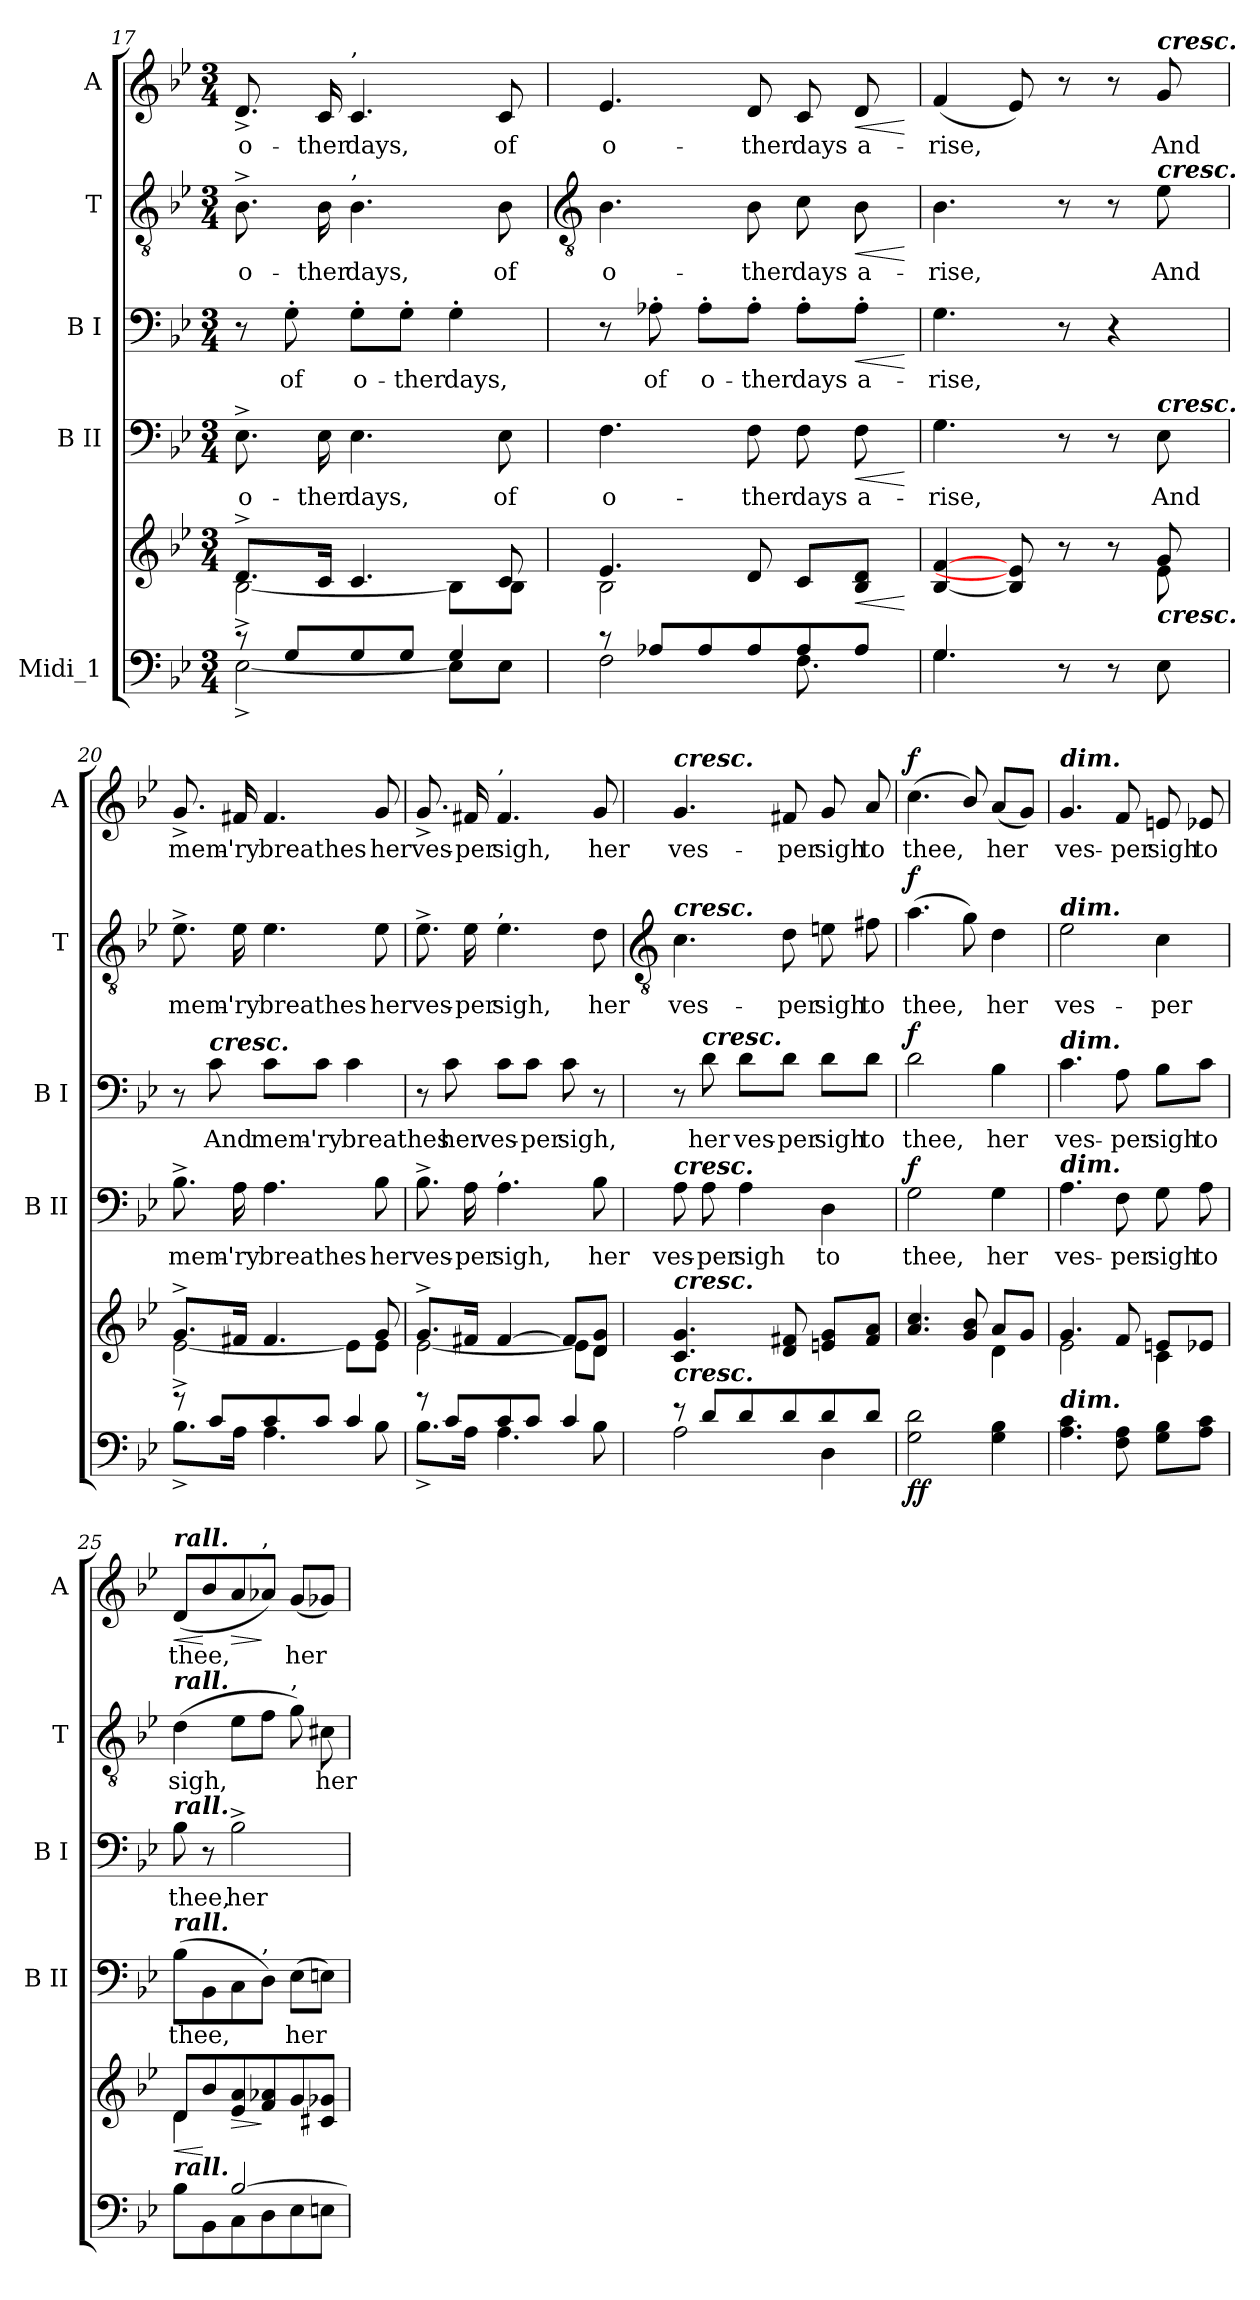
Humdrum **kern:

**kern	**kern	**dynam	**kern	**text	**dynam	**kern	**text	**dynam	**kern	**text	**dynam	**kern	**text	**dynam
*part5	*part5	*part5	*part4	*part4	*part4	*part3	*part3	*part3	*part2	*part2	*part2	*part1	*part1	*part1
*staff6	*staff5	*staff5/6	*staff4	*staff4	*staff4	*staff3	*staff3	*staff3	*staff2	*staff2	*staff2	*staff1	*staff1	*staff1
*I"Midi_1	*	*	*I"B II	*	*	*I"B I	*	*	*I"T	*	*	*I"A	*	*
*	*	*	*I'B II	*	*	*I'B I	*	*	*I'T	*	*	*I'A	*	*
*clefF4	*clefG2	*	*clefF4	*	*	*clefF4	*	*	*clefGv2	*	*	*clefG2	*	*
*k[b-e-]	*k[b-e-]	*	*k[b-e-]	*	*	*k[b-e-]	*	*	*k[b-e-]	*	*	*k[b-e-]	*	*
*B-:	*B-:	*	*B-:	*	*	*B-:	*	*	*B-:	*	*	*B-:	*	*
*M3/4	*M3/4	*	*M3/4	*	*	*M3/4	*	*	*M3/4	*	*	*M3/4	*	*
=17	=17	=17	=17	=17	=17	=17	=17	=17	=17	=17	=17	=17	=17	=17
*^	*^	*	*	*	*	*	*	*	*	*	*	*	*	*
!	!	!	!	!	!	!LO:LY:b	!	!	!	!	!	!LO:LY:b	!	!	!LO:LY:b	!
8r	[2E-^\	8.d^/L	[2B-^\	.	8.E-^	o-	.	8r	.	.	8.B-^	o-	.	8.d^	o-	.
!	!	!	!	!	!	!	!	!	!LO:LY:b	!	!	!	!	!	!	!
8G/L	.	.	.	.	.	.	.	8G'	of	.	.	.	.	.	.	.
!	!	!	!	!	!	!LO:LY:b	!	!	!	!	!	!LO:LY:b	!	!	!LO:LY:b	!
.	.	16c/J	.	.	16E-	-ther	.	.	.	.	16B-	-ther	.	16c	-ther	.
!	!	!	!	!	!	!	!	!	!	!	!	!	!	!LO:TX:a:t=,	!	!
!	!	!	!	!	!	!	!	!	!	!	!LO:TX:a:t=,	!	!	!	!	!
!	!	!	!	!	!	!LO:LY:b	!	!	!LO:LY:b	!	!	!LO:LY:b	!	!	!LO:LY:b	!
8G/	.	4.c/	.	.	4.E-	days,	.	8G'\L	o-	.	4.B-	days,	.	4.c	days,	.
!	!	!	!	!	!	!	!	!	!LO:LY:b	!	!	!	!	!	!	!
8G/J	.	.	.	.	.	.	.	8G'\J	-ther	.	.	.	.	.	.	.
!	!	!	!	!	!	!	!	!	!LO:LY:b	!	!	!	!	!	!	!
4G/	8E-\L]	.	8B-\L]	.	.	.	.	4G'	days,	.	.	.	.	.	.	.
!	!	!	!	!	!	!LO:LY:b	!	!	!	!	!	!LO:LY:b	!	!	!LO:LY:b	!
.	8E-\J	8c/	8B-\J	.	8E-	of	.	.	.	.	8B-	of	.	8c	of	.
!!LO:LB:g=z
=18	=18	=18	=18	=18	=18	=18	=18	=18	=18	=18	=18	=18	=18	=18	=18	=18
*	*	*	*	*	*	*	*	*	*	*	*clefGv2	*	*	*	*	*
!	!	!	!	!	!	!LO:LY:b	!	!	!	!	!	!LO:LY:b	!	!	!LO:LY:b	!
8r	2F\	4.e-/	2B-\	.	4.F	o-	.	8r	.	.	4.B-	o-	.	4.e-	o-	.
!	!	!	!	!	!	!	!	!	!LO:LY:b	!	!	!	!	!	!	!
8A-X/L	.	.	.	.	.	.	.	8A-X'	of	.	.	.	.	.	.	.
!	!	!	!	!	!	!	!	!	!LO:LY:b	!	!	!	!	!	!	!
8A-/	.	.	.	.	.	.	.	8A-'\L	o-	.	.	.	.	.	.	.
!	!	!	!	!	!	!LO:LY:b	!	!	!LO:LY:b	!	!	!LO:LY:b	!	!	!LO:LY:b	!
8A-/	.	8d/	.	.	8F	-ther	.	8A-'\J	-ther	.	8B-	-ther	.	8d	-ther	.
!	!	!	!	!	!	!LO:LY:b	!	!	!LO:LY:b	!	!	!LO:LY:b	!	!	!LO:LY:b	!
8A-/	8.F\	8c/L	4ryy	.	8F	days	.	8A-'\L	days	.	8c	days	.	8c	days	.
!	!	!	!	!LO:HP:b	!	!LO:LY:b	!LO:HP:b	!	!LO:LY:b	!LO:HP:b	!	!LO:LY:b	!LO:HP:b	!	!LO:LY:b	!LO:HP:b
8A-/J	.	8B-/ 8d/J	.	<	8F	a-	<	8A-'\J	a-	<	8B-	a-	<	8d	a-	<
.	16ryy	.	.	.	.	.	.	.	.	.	.	.	.	.	.	.
*v	*v	*	*	*	*	*	*	*	*	*	*	*	*	*	*	*
*	*v	*v	*	*	*	*	*	*	*	*	*	*	*	*	*
.	.	[	.	.	[	.	.	[	.	.	[	.	.	[
=19	=19	=19	=19	=19	=19	=19	=19	=19	=19	=19	=19	=19	=19	=19
*^	*^	*	*	*	*	*	*	*	*	*	*	*	*	*
!	!	!	!	!	!	!LO:LY:b	!	!	!LO:LY:b	!	!	!LO:LY:b	!	!	!LO:LY:b	!
4.G/	4.G\	[4B-/ [4f/	4.ryy	.	4.G	-rise,	.	4.G	-rise,	.	4.B-	-rise,	.	(<4f	-rise,	.
.	.	8B-/] 8e-/]	.	.	.	.	.	.	.	.	.	.	.	8e-)	.	.
8ryy	8r	8ryy	8r	.	8r	.	.	8r	.	.	8r	.	.	8r	.	.
4ryy	8r	8ryy	8r	.	8r	.	.	4r	.	.	8r	.	.	8r	.	.
!	!	!	!	!	!	!	!	!	!	!	!	!	!	!LO:TX:a:Bi:t=cresc.	!	!
!	!	!	!	!	!	!	!	!	!	!	!LO:TX:a:Bi:t=cresc.	!	!	!	!	!
!	!	!	!	!	!LO:TX:a:Bi:t=cresc.	!	!	!	!	!	!	!	!	!	!	!
!	!	!LO:TX:b:Bi:t=cresc.	!	!	!	!	!	!	!	!	!	!	!	!	!	!
!	!	!	!	!	!	!LO:LY:b	!	!	!	!	!	!LO:LY:b	!	!	!LO:LY:b	!
.	8E-\	8g/	8e-\	.	8E-	And	.	.	.	.	8e-	And	.	8g	And	.
=20	=20	=20	=20	=20	=20	=20	=20	=20	=20	=20	=20	=20	=20	=20	=20	=20
!	!	!	!	!	!	!LO:LY:b	!	!	!	!	!	!LO:LY:b	!	!	!LO:LY:b	!
8r	8.B-^\L	8.g^/L	[2e-^\	.	8.B-^	mem-	.	8r	.	.	8.e-^	mem-	.	8.g^	mem-	.
!	!	!	!	!	!	!	!	!LO:TX:a:Bi:t=cresc.	!	!	!	!	!	!	!	!
!	!	!	!	!	!	!	!	!	!LO:LY:b	!	!	!	!	!	!	!
8c/L	.	.	.	.	.	.	.	8c	And	.	.	.	.	.	.	.
!	!	!	!	!	!	!LO:LY:b	!	!	!	!	!	!LO:LY:b	!	!	!LO:LY:b	!
.	16A\J	16f#X/J	.	.	16A	-'ry	.	.	.	.	16e-	-'ry	.	16f#X	-'ry	.
!	!	!	!	!	!	!LO:LY:b	!	!	!LO:LY:b	!	!	!LO:LY:b	!	!	!LO:LY:b	!
8c/	4.A\	4.f#/	.	.	4.A	breathes	.	8c\L	mem-	.	4.e-	breathes	.	4.f#	breathes	.
!	!	!	!	!	!	!	!	!	!LO:LY:b	!	!	!	!	!	!	!
8c/J	.	.	.	.	.	.	.	8c\J	-'ry	.	.	.	.	.	.	.
!	!	!	!	!	!	!	!	!	!LO:LY:b	!	!	!	!	!	!	!
4c/	.	.	8e-\L]	.	.	.	.	4c	breathes	.	.	.	.	.	.	.
!	!	!	!	!	!	!LO:LY:b	!	!	!	!	!	!LO:LY:b	!	!	!LO:LY:b	!
.	8B-\	8g/	8e-\J	.	8B-	her	.	.	.	.	8e-	her	.	8g	her	.
=21	=21	=21	=21	=21	=21	=21	=21	=21	=21	=21	=21	=21	=21	=21	=21	=21
!	!	!	!	!	!	!LO:LY:b	!	!	!	!	!	!LO:LY:b	!	!	!LO:LY:b	!
8r	8.B-^\L	8.g^/L	[2e-\	.	8.B-^	ves-	.	8r	.	.	8.e-^	ves-	.	8.g^	ves-	.
!	!	!	!	!	!	!	!	!	!LO:LY:b	!	!	!	!	!	!	!
8c/L	.	.	.	.	.	.	.	8c	her	.	.	.	.	.	.	.
!	!	!	!	!	!	!LO:LY:b	!	!	!	!	!	!LO:LY:b	!	!	!LO:LY:b	!
.	16A\J	16f#X/J	.	.	16A	-per	.	.	.	.	16e-	-per	.	16f#X	-per	.
!	!	!	!	!	!	!	!	!	!	!	!	!	!	!LO:TX:a:t=,	!	!
!	!	!	!	!	!	!	!	!	!	!	!LO:TX:a:t=,	!	!	!	!	!
!	!	!	!	!	!LO:TX:a:t=,	!	!	!	!	!	!	!	!	!	!	!
!	!	!	!	!	!	!LO:LY:b	!	!	!LO:LY:b	!	!	!LO:LY:b	!	!	!LO:LY:b	!
8c/	4.A\	[4f#/	.	.	4.A	sigh,	.	8c\L	ves-	.	4.e-	sigh,	.	4.f#	sigh,	.
!	!	!	!	!	!	!	!	!	!LO:LY:b	!	!	!	!	!	!	!
8c/J	.	.	.	.	.	.	.	8c\J	-per	.	.	.	.	.	.	.
!	!	!	!	!	!	!	!	!	!LO:LY:b	!	!	!	!	!	!	!
4c/	.	8f#/L]	8e-\L]	.	.	.	.	8c	sigh,	.	.	.	.	.	.	.
!	!	!	!	!	!	!LO:LY:b	!	!	!	!	!	!LO:LY:b	!	!	!LO:LY:b	!
.	8B-\	8d/ 8g/J	8d\J	.	8B-	her	.	8r	.	.	8d	her	.	8g	her	.
!!LO:LB:g=z
=22	=22	=22	=22	=22	=22	=22	=22	=22	=22	=22	=22	=22	=22	=22	=22	=22
*	*	*	*	*	*	*	*	*	*	*	*clefGv2	*	*	*	*	*
!	!	!	!	!	!	!	!	!	!	!	!	!	!	!LO:TX:a:Bi:t=cresc.	!	!
!	!	!	!	!	!	!	!	!	!	!	!LO:TX:a:Bi:t=cresc.	!	!	!	!	!
!	!	!	!	!	!LO:TX:a:Bi:t=cresc.	!	!	!	!	!	!	!	!	!	!	!
!	!	!LO:TX:a:Bi:t=cresc.	!	!	!	!	!	!	!	!	!	!	!	!	!	!
!LO:TX:a:Bi:t=cresc.	!	!	!	!	!	!	!	!	!	!	!	!	!	!	!	!
!	!	!	!LO:N:vis=1	!	!	!LO:LY:b	!	!	!	!	!	!LO:LY:b	!	!	!LO:LY:b	!
8r	2A\	4.c/ 4.g/	2.ryy	.	8A	ves-	.	8r	.	.	4.c	ves-	.	4.g	ves-	.
!	!	!	!	!	!	!	!	!LO:TX:a:Bi:t=cresc.	!	!	!	!	!	!	!	!
!	!	!	!	!	!	!LO:LY:b	!	!	!LO:LY:b	!	!	!	!	!	!	!
8d/L	.	.	.	.	8A	-per	.	8d	her	.	.	.	.	.	.	.
!	!	!	!	!	!	!LO:LY:b	!	!	!LO:LY:b	!	!	!	!	!	!	!
8d/	.	.	.	.	4A	sigh	.	8d\L	ves-	.	.	.	.	.	.	.
!	!	!	!	!	!	!	!	!	!LO:LY:b	!	!	!LO:LY:b	!	!	!LO:LY:b	!
8d/	.	8d/ 8f#X/	.	.	.	.	.	8d\J	-per	.	8d	-per	.	8f#X	-per	.
!	!	!	!	!	!	!LO:LY:b	!	!	!LO:LY:b	!	!	!LO:LY:b	!	!	!LO:LY:b	!
8d/	4D\	8en/ 8g/L	.	.	4D	to	.	8d\L	sigh	.	8en	sigh	.	8g	sigh	.
!	!	!	!	!	!	!	!	!	!LO:LY:b	!	!	!LO:LY:b	!	!	!LO:LY:b	!
8d/J	.	8f#/ 8a/J	.	.	.	.	.	8d\J	to	.	8f#X	to	.	8a	to	.
=23	=23	=23	=23	=23	=23	=23	=23	=23	=23	=23	=23	=23	=23	=23	=23	=23
!LO:N:vis=1	!	!	!	!LO:DY:b=2	!	!LO:LY:b	!	!	!LO:LY:b	!	!	!LO:LY:b	!	!	!LO:LY:b	!
!	!	!	!	!LO:DY:n=1:b	!	!	!LO:DY:b	!	!	!LO:DY:b	!	!	!LO:DY:b	!	!	!LO:DY:b
2.ryy	2G\ 2d\	4.a/ 4.cc/	2ryy	f f	2G	thee,	f	2d	thee,	f	(>4.a	thee,	f	(<4.cc	thee,	f
.	.	8g/ 8b-/	.	.	.	.	.	.	.	.	8g)	.	.	8b-/)	.	.
!	!	!	!	!	!	!LO:LY:b	!	!	!LO:LY:b	!	!	!LO:LY:b	!	!	!LO:LY:b	!
.	4G\ 4B-\	8a/L	4d\	.	4G	her	.	4B-	her	.	4d	her	.	(<8aL	her	.
.	.	8g/J	.	.	.	.	.	.	.	.	.	.	.	8gJ)	.	.
=24	=24	=24	=24	=24	=24	=24	=24	=24	=24	=24	=24	=24	=24	=24	=24	=24
!	!	!	!	!	!	!	!	!	!	!	!	!	!	!LO:TX:a:Bi:t=dim.	!	!
!	!	!	!	!	!	!	!	!	!	!	!LO:TX:a:Bi:t=dim.	!	!	!	!	!
!	!	!	!	!	!	!	!	!LO:TX:a:Bi:t=dim.	!	!	!	!	!	!	!	!
!	!	!	!	!	!LO:TX:a:Bi:t=dim.	!	!	!	!	!	!	!	!	!	!	!
!LO:TX:a:Bi:t=dim.	!	!	!	!	!	!	!	!	!	!	!	!	!	!	!	!
!LO:N:vis=1	!	!	!	!	!	!LO:LY:b	!	!	!LO:LY:b	!	!	!LO:LY:b	!	!	!LO:LY:b	!
2.ryy	4.A\ 4.c\	4.g/	2e-\	.	4.A	ves-	.	4.c	ves-	.	2e-	ves-	.	4.g	ves-	.
!	!	!	!	!	!	!LO:LY:b	!	!	!LO:LY:b	!	!	!	!	!	!LO:LY:b	!
.	8F\ 8A\	8f/	.	.	8F	-per	.	8A	-per	.	.	.	.	8f	-per	.
!	!	!	!	!	!	!LO:LY:b	!	!	!LO:LY:b	!	!	!LO:LY:b	!	!	!LO:LY:b	!
.	8G\ 8B-\L	8en/L	4c\	.	8G	sigh	.	8B-\L	sigh	.	4c	-per	.	8en	sigh	.
!	!	!	!	!	!	!LO:LY:b	!	!	!LO:LY:b	!	!	!	!	!	!LO:LY:b	!
.	8A\ 8c\J	8e-X/J	.	.	8A	to	.	8c\J	to	.	.	.	.	8e-X	to	.
=25	=25	=25	=25	=25	=25	=25	=25	=25	=25	=25	=25	=25	=25	=25	=25	=25
!	!	!	!	!	!	!	!	!	!	!	!	!	!	!LO:TX:a:Bi:t=rall.	!	!
!	!	!	!	!	!	!	!	!	!	!	!LO:TX:a:Bi:t=rall.	!	!	!	!	!
!	!	!	!	!	!	!	!	!LO:TX:a:Bi:t=rall.	!	!	!	!	!	!	!	!
!	!	!	!	!	!LO:TX:a:Bi:t=rall.	!	!	!	!	!	!	!	!	!	!	!
!	!	!LO:TX:b:Bi:t=rall.	!	!	!	!	!	!	!	!	!	!	!	!	!	!
!	!	!	!	!LO:HP:b	!	!LO:LY:b	!	!	!LO:LY:b	!	!	!LO:LY:b	!	!	!LO:LY:b	!LO:HP:b
4ryy	8B-\L	8d/L	4d\	<	(>8B-L	thee,	.	8B-	thee,	.	(>4d	sigh,	.	(<8dL	thee,	<
.	8BB-\	8b-/	.	[	8BB-	.	.	8r	.	.	.	.	.	8b-	.	[
!	!	!	!	!LO:HP:b	!	!	!	!	!LO:LY:b	!	!	!	!	!	!	!LO:HP:b
[2B-/	8C\	8e-/ 8a/	2ryy	>	8C	.	.	2B-^	her	.	8e-L	.	.	8a	.	>
!	!	!	!	!	!	!	!	!	!	!	!	!	!	!LO:TX:a:t=,	!	!
!	!	!	!	!	!LO:TX:a:t=,	!	!	!	!	!	!	!	!	!	!	!
.	8D\	8f/ 8a-X/	.	]	8DJ)	.	.	.	.	.	8fJ	.	.	8a-XJ)	.	]
!	!	!	!	!	!	!	!	!	!	!	!LO:TX:a:t=,	!	!	!	!	!
!	!	!	!	!	!	!LO:LY:b	!	!	!	!	!	!	!	!	!LO:LY:b	!
.	8E-\	8g/	.	.	(>8E-L	her	.	.	.	.	8g)	.	.	(<8gL	her	.
!	!	!	!	!	!	!	!	!	!	!	!	!LO:LY:b	!	!	!	!
.	8En\J	8c#X/ 8g-X/J	.	.	8EnJ)	.	.	.	.	.	8c#X	her	.	8g-XJ)	.	.
*v	*v	*	*	*	*	*	*	*	*	*	*	*	*	*	*	*
*	*v	*v	*	*	*	*	*	*	*	*	*	*	*	*	*
=	=	=	=	=	=	=	=	=	=	=	=	=	=	=
*-	*-	*-	*-	*-	*-	*-	*-	*-	*-	*-	*-	*-	*-	*-
